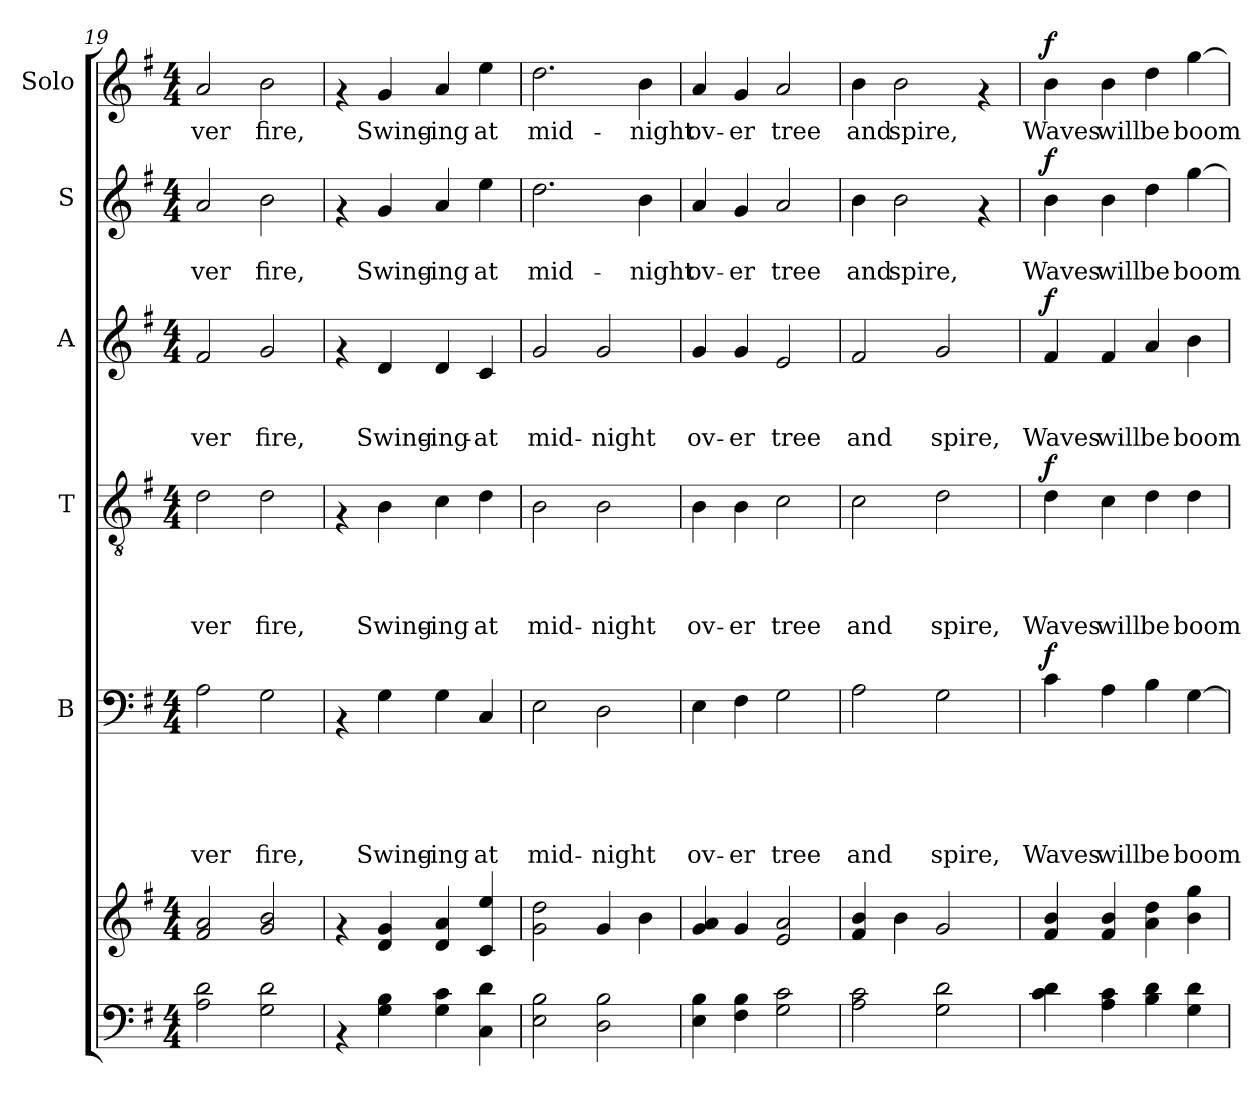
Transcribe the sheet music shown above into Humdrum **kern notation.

**kern	**kern	**kern	**text	**text	**text	**text	**text	**dynam	**kern	**text	**text	**text	**text	**dynam	**kern	**text	**text	**text	**dynam	**kern	**text	**text	**dynam	**kern	**text	**dynam
*part7	*part6	*part5	*part5	*part5	*part5	*part5	*part5	*part5	*part4	*part4	*part4	*part4	*part4	*part4	*part3	*part3	*part3	*part3	*part3	*part2	*part2	*part2	*part2	*part1	*part1	*part1
*staff7	*staff6	*staff5	*staff5	*staff5	*staff5	*staff5	*staff5	*staff5	*staff4	*staff4	*staff4	*staff4	*staff4	*staff4	*staff3	*staff3	*staff3	*staff3	*staff3	*staff2	*staff2	*staff2	*staff2	*staff1	*staff1	*staff1
*	*	*I"B	*	*	*	*	*	*	*I"T	*	*	*	*	*	*I"A	*	*	*	*	*I"S	*	*	*	*I"Solo	*	*
*clefF4	*clefG2	*clefF4	*	*	*	*	*	*	*clefGv2	*	*	*	*	*	*clefG2	*	*	*	*	*clefG2	*	*	*	*clefG2	*	*
*ITrd-3c-5	*ITrd-3c-5	*	*	*	*	*	*	*	*	*	*	*	*	*	*	*	*	*	*	*	*	*	*	*	*	*
*k[]	*k[]	*k[f#]	*	*	*	*	*	*	*k[f#]	*	*	*	*	*	*k[f#]	*	*	*	*	*k[f#]	*	*	*	*k[f#]	*	*
*C:	*C:	*G:	*	*	*	*	*	*	*G:	*	*	*	*	*	*G:	*	*	*	*	*G:	*	*	*	*G:	*	*
*M4/4	*M4/4	*M4/4	*	*	*	*	*	*	*M4/4	*	*	*	*	*	*M4/4	*	*	*	*	*M4/4	*	*	*	*M4/4	*	*
=19	=19	=19	=19	=19	=19	=19	=19	=19	=19	=19	=19	=19	=19	=19	=19	=19	=19	=19	=19	=19	=19	=19	=19	=19	=19	=19
!	!	!	!	!	!	!	!LO:LY:b	!	!	!	!	!	!LO:LY:b	!	!	!	!	!LO:LY:b	!	!	!	!LO:LY:b	!	!	!LO:LY:b:rj	!
2d\ 2g\	2b/ 2dd/	2A\	.	.	.	.	-ver	.	2d\	.	.	.	-ver	.	2f#/	.	.	-ver	.	2a/	.	-ver	.	2a/	-ver	.
!	!	!	!	!	!	!	!LO:LY:b	!	!	!	!	!	!LO:LY:b	!	!	!	!	!LO:LY:b	!	!	!	!LO:LY:b	!	!	!LO:LY:b:rj	!
2c\ 2g\	2cc/ 2ee/	2G\	.	.	.	.	fire,	.	2d\	.	.	.	fire,	.	2g/	.	.	fire,	.	2b\	.	fire,	.	2b\	fire,	.
=20	=20	=20	=20	=20	=20	=20	=20	=20	=20	=20	=20	=20	=20	=20	=20	=20	=20	=20	=20	=20	=20	=20	=20	=20	=20	=20
4rAA	4rf	4rAA	.	.	.	.	.	.	4rF	.	.	.	.	.	4rf	.	.	.	.	4rf	.	.	.	4rf	.	.
!	!	!	!	!	!	!	!LO:LY:b	!	!	!	!	!	!LO:LY:b	!	!	!	!	!LO:LY:b	!	!	!	!LO:LY:b	!	!	!LO:LY:b:rj	!
4c\ 4e\	4g/ 4cc/	4G\	.	.	.	.	Swing-	.	4B\	.	.	.	Swing-	.	4d/	.	.	Swing-	.	4g/	.	Swing-	.	4g/	Swing-	.
!	!	!	!	!	!	!	!LO:LY:b	!	!	!	!	!	!LO:LY:b	!	!	!	!	!LO:LY:b	!	!	!	!LO:LY:b	!	!	!LO:LY:b:rj	!
4c\ 4f\	4g/ 4dd/	4G\	.	.	.	.	-ing	.	4c\	.	.	.	-ing	.	4d/	.	.	-ing-	.	4a/	.	-ing	.	4a/	-ing	.
!	!	!	!	!	!	!	!LO:LY:b	!	!	!	!	!	!LO:LY:b	!	!	!	!	!LO:LY:b	!	!	!	!LO:LY:b	!	!	!LO:LY:b:rj	!
4F\ 4g\	4f/ 4aa/	4C/	.	.	.	.	at	.	4d\	.	.	.	at	.	4c/	.	.	-at	.	4ee\	.	at	.	4ee\	at	.
=21	=21	=21	=21	=21	=21	=21	=21	=21	=21	=21	=21	=21	=21	=21	=21	=21	=21	=21	=21	=21	=21	=21	=21	=21	=21	=21
!	!	!	!	!	!	!	!LO:LY:b	!	!	!	!	!	!LO:LY:b	!	!	!	!	!LO:LY:b	!	!	!	!LO:LY:b	!	!	!LO:LY:b:rj	!
2A\ 2e\	2cc\ 2gg\	2E\	.	.	.	.	mid-	.	2B\	.	.	.	mid-	.	2g/	.	.	mid-	.	2.dd\	.	mid-	.	2.dd\	mid-	.
!	!	!	!	!	!	!	!LO:LY:b	!	!	!	!	!	!LO:LY:b	!	!	!	!	!LO:LY:b	!	!	!	!	!	!	!	!
2G\ 2e\	4cc/	2D\	.	.	.	.	-night	.	2B\	.	.	.	-night	.	2g/	.	.	-night	.	.	.	.	.	.	.	.
!	!	!	!	!	!	!	!	!	!	!	!	!	!	!	!	!	!	!	!	!	!	!LO:LY:b	!	!	!LO:LY:b:rj	!
.	4ee\	.	.	.	.	.	.	.	.	.	.	.	.	.	.	.	.	.	.	4b\	.	-night	.	4b\	-night	.
=22	=22	=22	=22	=22	=22	=22	=22	=22	=22	=22	=22	=22	=22	=22	=22	=22	=22	=22	=22	=22	=22	=22	=22	=22	=22	=22
!	!	!	!	!	!	!	!LO:LY:b	!	!	!	!	!	!LO:LY:b	!	!	!	!	!LO:LY:b	!	!	!	!LO:LY:b	!	!	!LO:LY:b:rj	!
4A\ 4e\	4cc/ 4dd/	4E\	.	.	.	.	ov-	.	4B\	.	.	.	ov-	.	4g/	.	.	ov-	.	4a/	.	ov-	.	4a/	ov-	.
!	!	!	!	!	!	!	!LO:LY:b	!	!	!	!	!	!LO:LY:b	!	!	!	!	!LO:LY:b	!	!	!	!LO:LY:b	!	!	!LO:LY:b:rj	!
4B\ 4e\	4cc/	4F#\	.	.	.	.	-er	.	4B\	.	.	.	-er	.	4g/	.	.	-er	.	4g/	.	-er	.	4g/	-er	.
!	!	!	!	!	!	!	!LO:LY:b	!	!	!	!	!	!LO:LY:b	!	!	!	!	!LO:LY:b	!	!	!	!LO:LY:b	!	!	!LO:LY:b:rj	!
2c\ 2f\	2a/ 2dd/	2G\	.	.	.	.	tree	.	2c\	.	.	.	tree	.	2e/	.	.	tree	.	2a/	.	tree	.	2a/	tree	.
!!LO:PB:g=z
=23	=23	=23	=23	=23	=23	=23	=23	=23	=23	=23	=23	=23	=23	=23	=23	=23	=23	=23	=23	=23	=23	=23	=23	=23	=23	=23
!	!	!	!	!	!	!	!LO:LY:b	!	!	!	!	!	!LO:LY:b	!	!	!	!	!LO:LY:b	!	!	!	!LO:LY:b	!	!	!LO:LY:b:rj	!
2d\ 2f\	4b/ 4ee/	2A\	.	.	.	.	and	.	2c\	.	.	.	and	.	2f#/	.	.	and	.	4b\	.	and	.	4b\	and	.
!	!	!	!	!	!	!	!	!	!	!	!	!	!	!	!	!	!	!	!	!	!	!LO:LY:b	!	!	!LO:LY:b:rj	!
.	4ee\	.	.	.	.	.	.	.	.	.	.	.	.	.	.	.	.	.	.	2b\	.	spire,	.	2b\	spire,	.
!	!	!	!	!	!	!	!LO:LY:b	!	!	!	!	!	!LO:LY:b	!	!	!	!	!LO:LY:b	!	!	!	!	!	!	!	!
2c\ 2g\	2cc/	2G\	.	.	.	.	spire,	.	2d\	.	.	.	spire,	.	2g/	.	.	spire,	.	.	.	.	.	.	.	.
.	.	.	.	.	.	.	.	.	.	.	.	.	.	.	.	.	.	.	.	4rf	.	.	.	4rf	.	.
=24	=24	=24	=24	=24	=24	=24	=24	=24	=24	=24	=24	=24	=24	=24	=24	=24	=24	=24	=24	=24	=24	=24	=24	=24	=24	=24
!	!	!	!	!	!	!	!LO:LY:b	!LO:DY:a	!	!	!	!	!LO:LY:b	!LO:DY:a	!	!	!	!LO:LY:b	!LO:DY:a	!	!	!LO:LY:b	!LO:DY:a	!	!LO:LY:b:rj	!LO:DY:a
4f\ 4g\	4b/ 4ee/	4c\	.	.	.	.	Waves	f	4d\	.	.	.	Waves	f	4f#/	.	.	Waves	f	4b\	.	Waves	f	4b\	Waves	f
!	!	!	!	!	!	!	!LO:LY:b	!	!	!	!	!	!LO:LY:b	!	!	!	!	!LO:LY:b	!	!	!	!LO:LY:b	!	!	!LO:LY:b:rj	!
4d\ 4f\	4b/ 4ee/	4A\	.	.	.	.	will	.	4c\	.	.	.	will	.	4f#/	.	.	will	.	4b\	.	will	.	4b\	will	.
!	!	!	!	!	!	!	!LO:LY:b	!	!	!	!	!	!LO:LY:b	!	!	!	!	!LO:LY:b	!	!	!	!LO:LY:b	!	!	!LO:LY:b:rj	!
4e\ 4g\	4dd\ 4gg\	4B\	.	.	.	.	be	.	4d\	.	.	.	be	.	4a/	.	.	be	.	4dd\	.	be	.	4dd\	be	.
!	!	!	!	!	!	!	!LO:LY:b	!	!	!	!	!	!LO:LY:b	!	!	!	!	!LO:LY:b	!	!	!	!LO:LY:b	!	!	!LO:LY:b:rj	!
4c\ 4g\	4ee\ 4ccc\	[>4G\	.	.	.	.	boom-	.	4d\	.	.	.	boom-	.	4b\	.	.	boom-	.	[>4gg\	.	boom-	.	[>4gg\	boom-	.
=	=	=	=	=	=	=	=	=	=	=	=	=	=	=	=	=	=	=	=	=	=	=	=	=	=	=
*-	*-	*-	*-	*-	*-	*-	*-	*-	*-	*-	*-	*-	*-	*-	*-	*-	*-	*-	*-	*-	*-	*-	*-	*-	*-	*-
